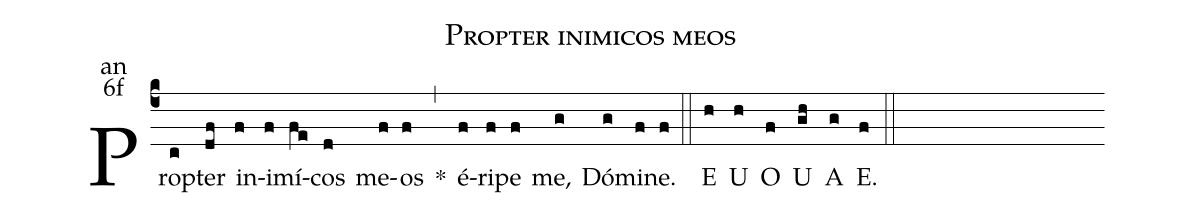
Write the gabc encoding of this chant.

name:Propter inimicos meos;
office-part:an;
mode:6f;
%%
(c4) Pro(c)pter(df) in(f)i(f)mí(fe)cos(d) me(f)os(f) <sp>*</sp>(,)
é(f)ri(f)pe(f) me,(g) Dó(g)mi(f)ne.(f) (::)
<eu>E(h) U(h) O(f) U(gh) A(g) E.(f) </eu>(::)
